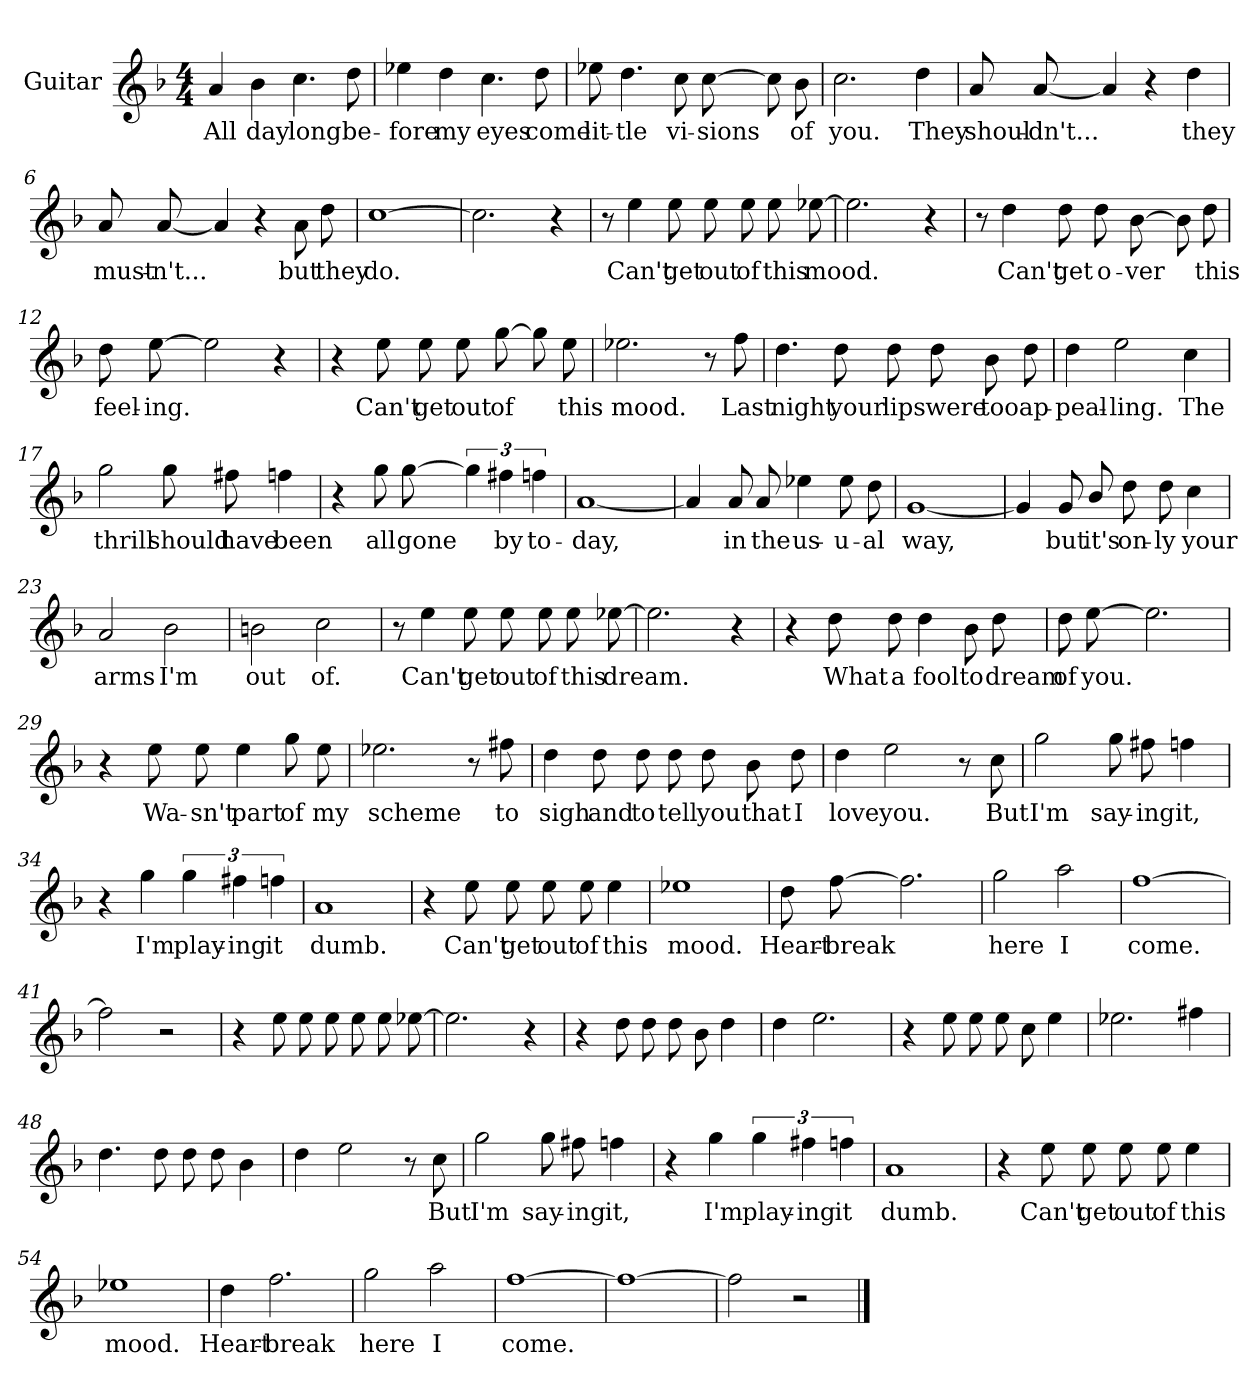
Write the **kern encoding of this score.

**kern	**text
*part1	*part1
*staff1	*staff1
*I"Guitar	*
*I'Guit.	*
*clefG2	*
*k[b-]	*
*M4/4	*
=1	=1
4a/	All
4b-\	day
4.cc\	long
8dd\	be-
=2	=2
4ee-X\	fore
4dd\	my
4.cc\	eyes
8dd\	come
=3	=3
8ee-X\	lit-
4.dd\	tle
8cc\L	vi-
[>8cc\	sions
8cc\L]	.
8b-\	of
=4	=4
2.cc\	you.
4dd\	They
=5	=5
8a/L	shoul-
[<8a/	dn't...
4a/]	.
4r	.
4dd\	they
!!LO:LB:g=z
=6	=6
8a/L	must-
[<8a/	n't...
4a/]	.
4r	.
8a\L	but
8dd\	they
=7	=7
[>1cc	do.
=8	=8
2.cc\]	.
4r	.
=9	=9
8r	.
4ee\	Can't
8ee\	get
8ee\L	out
8ee\	of
8ee\L	this
[>8ee-X\	mood.
!!LO:LB:g=z
=10	=10
2.ee-\]	.
4r	.
=11	=11
8r	.
4dd\	Can't
8dd\	get
8dd\L	o-
[>8b-\	ver
8b-\L]	.
8dd\	this
=12	=12
8dd\L	feel-
[>8ee\	ing.
2ee\]	.
4r	.
=13	=13
4r	.
8ee\L	Can't
8ee\	get
8ee\L	out
[>8gg\	of
8gg\L]	.
8ee\	this
!!LO:LB:g=z
=14	=14
2.ee-X\	mood.
8r	.
8ff\	Last
=15	=15
4.dd\	night
8dd\	your
8dd\L	lips
8dd\	were
8b-\L	too
8dd\	ap-
=16	=16
4dd\	peal-
2ee\	ling.
4cc\	The
=17	=17
2gg\	thrill
8gg\L	should
8ff#X\	have
4ffn\	been
!!LO:LB:g=z
=18	=18
4r	.
8gg\L	all
[>8gg\	gone
6gg\]	.
6ff#X\	by
6ffn\	to-
=19	=19
[<1a	day,
=20	=20
4a/]	.
8a/L	in
8a/	the
4ee-X\	us-
8ee-\L	u-
8dd\	al
=21	=21
[<1g	way,
=22	=22
4g/]	.
8g/L	but
8b-/	it's
8dd\L	on-
8dd\	ly
4cc\	your
=23	=23
2a/	arms
2b-\	I'm
!!LO:LB:g=z
=24	=24
2bn\	out
2cc\	of.
=25	=25
8r	.
4ee\	Can't
8ee\	get
8ee\L	out
8ee\	of
8ee\L	this
[>8ee-X\	dream.
=26	=26
2.ee-\]	.
4r	.
=27	=27
4r	.
8dd\L	What
8dd\	a
4dd\	fool
8b-\L	to
8dd\	dream
!!LO:LB:g=z
=28	=28
8dd\L	of
[>8ee\	you.
2.ee\]	.
=29	=29
4r	.
8ee\L	Wa-
8ee\	sn't
4ee\	part
8gg\L	of
8ee\	my
=30	=30
2.ee-X\	scheme
8r	.
8ff#X\	to
=31	=31
4dd\	sigh
8dd\L	and
8dd\	to
8dd\L	tell
8dd\	you
8b-\L	that
8dd\	I
!!LO:LB:g=z
=32	=32
4dd\	love
2ee\	you.
8r	.
8cc\	But
=33	=33
2gg\	I'm
8gg\L	say-
8ff#X\	ing
4ffn\	it,
=34	=34
4r	.
4gg\	I'm
6gg\	play-
6ff#X\	ing
6ffn\	it
=35	=35
1a	dumb.
=36	=36
4r	.
8ee\L	Can't
8ee\	get
8ee\L	out
8ee\	of
4ee\	this
!!LO:LB:g=z
=37	=37
1ee-X	mood.
=38	=38
8dd\L	Heart-
[>8ff\	break
2.ff\]	.
=39	=39
2gg\	here
2aa\	I
=40	=40
[>1ff	come.
=41	=41
2ff\]	.
2r	.
=42	=42
4r	.
8ee\L	.
8ee\	.
8ee\L	.
8ee\	.
8ee\L	.
[>8ee-X\	.
!!LO:LB:g=z
=43	=43
2.ee-\]	.
4r	.
=44	=44
4r	.
8dd\L	.
8dd\	.
8dd\L	.
8b-\	.
4dd\	.
=45	=45
4dd\	.
2.ee\	.
=46	=46
4r	.
8ee\L	.
8ee\	.
8ee\L	.
8cc\	.
4ee\	.
=47	=47
2.ee-X\	.
4ff#X\	.
!!LO:PB:g=z
=48	=48
4.dd\	.
8dd\	.
8dd\L	.
8dd\	.
4b-\	.
=49	=49
4dd\	.
2ee\	.
8r	.
8cc\	But
=50	=50
2gg\	I'm
8gg\L	say-
8ff#X\	ing
4ffn\	it,
=51	=51
4r	.
4gg\	I'm
6gg\	play-
6ff#X\	ing
6ffn\	it
=52	=52
1a	dumb.
!!LO:LB:g=z
=53	=53
4r	.
8ee\L	Can't
8ee\	get
8ee\L	out
8ee\	of
4ee\	this
=54	=54
1ee-X	mood.
=55	=55
4dd\	Heart-
2.ff\	break
=56	=56
2gg\	here
2aa\	I
=57	=57
[>1ff	come.
=58	=58
1ff_>	.
!!LO:LB:g=z
=59	=59
2ff\]	.
2r	.
==	==
*-	*-
